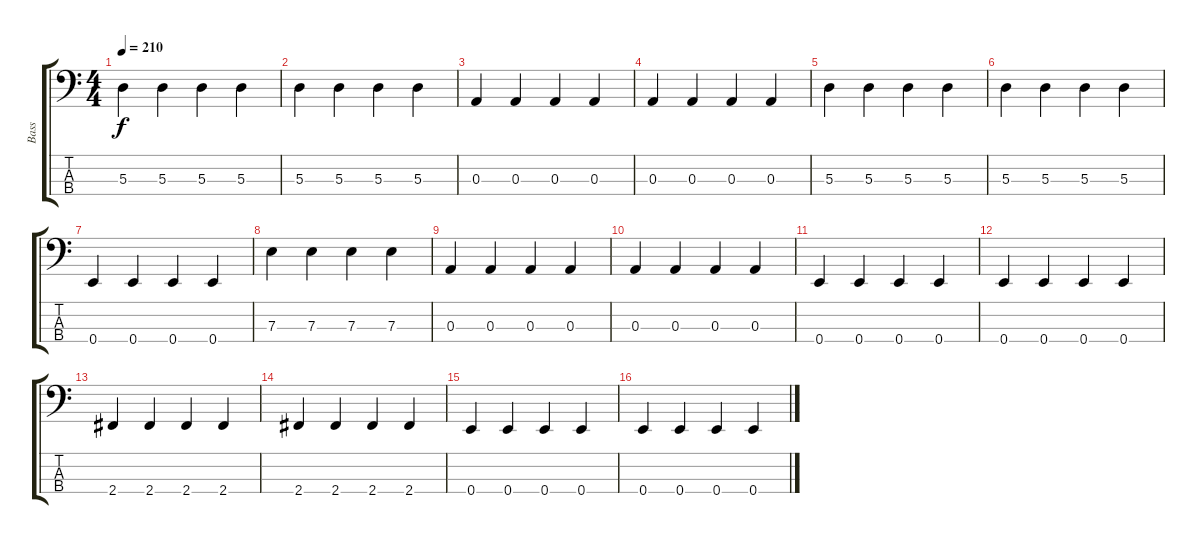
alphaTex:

\track ("Bass" "Bass") {instrument electricbassfinger}
\staff {score tabs}
\tuning (G2 D2 A1 E1) {hide}
\ts (4 4)
\tempo 210
\clef f4
\ks c
5.3.4{dy f} 5.3.4 5.3.4 5.3.4 |
5.3.4 5.3.4 5.3.4 5.3.4 |
0.3.4 0.3.4 0.3.4 0.3.4 |
0.3.4 0.3.4 0.3.4 0.3.4 |
5.3.4 5.3.4 5.3.4 5.3.4 |
5.3.4 5.3.4 5.3.4 5.3.4 |
0.4.4 0.4.4 0.4.4 0.4.4 |
7.3.4 7.3.4 7.3.4 7.3.4 |
0.3.4 0.3.4 0.3.4 0.3.4 |
0.3.4 0.3.4 0.3.4 0.3.4 |
0.4.4 0.4.4 0.4.4 0.4.4 |
0.4.4 0.4.4 0.4.4 0.4.4 |
2.4.4 2.4.4 2.4.4 2.4.4 |
2.4.4 2.4.4 2.4.4 2.4.4 |
0.4.4 0.4.4 0.4.4 0.4.4 |
0.4.4 0.4.4 0.4.4 0.4.4
